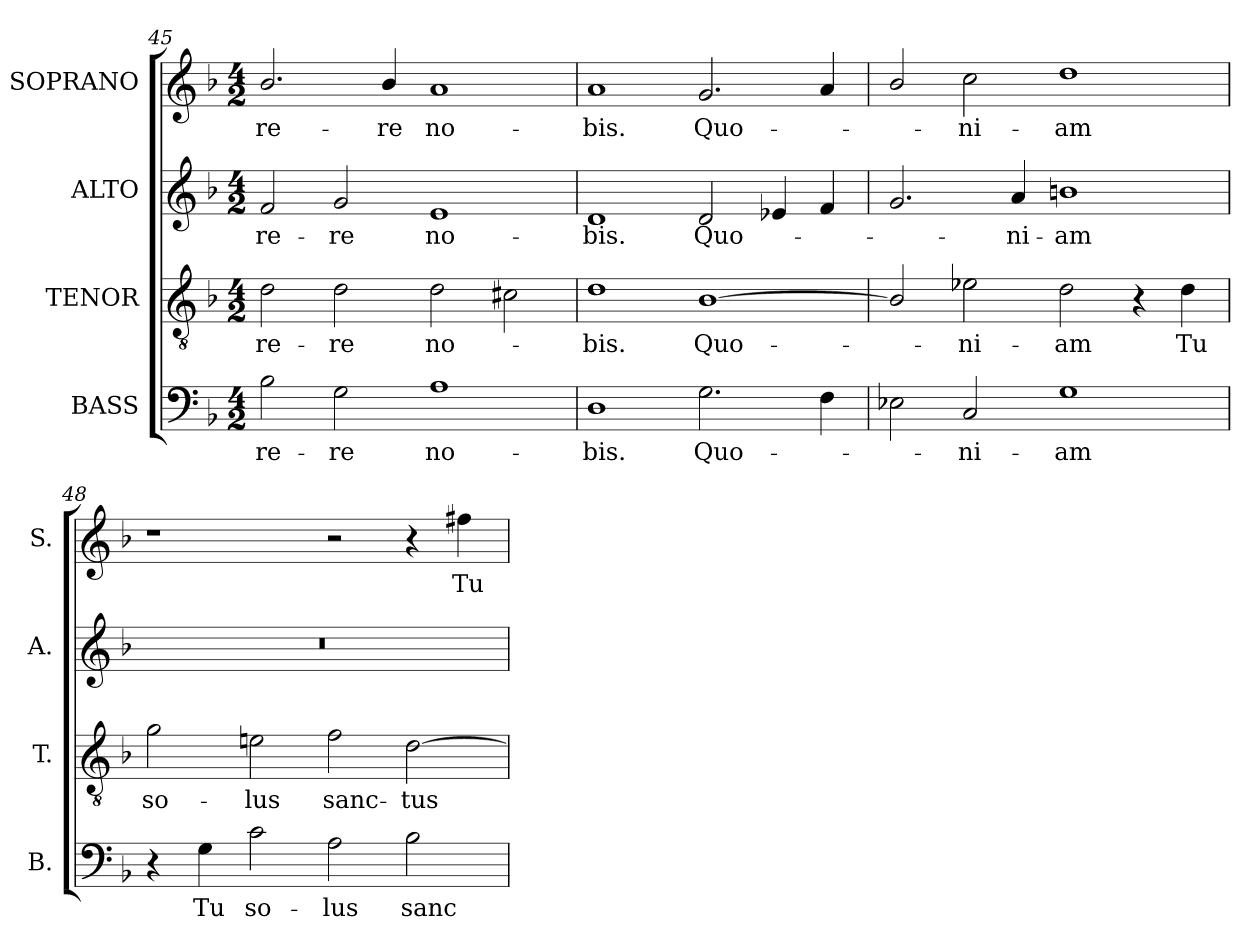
**kern	**text	**kern	**text	**kern	**text	**kern	**text
*part4	*part4	*part3	*part3	*part2	*part2	*part1	*part1
*staff4	*staff4	*staff3	*staff3	*staff2	*staff2	*staff1	*staff1
*I"BASS	*	*I"TENOR	*	*I"ALTO	*	*I"SOPRANO	*
*I'B.	*	*I'T.	*	*I'A.	*	*I'S.	*
*clefF4	*	*clefGv2	*	*clefG2	*	*clefG2	*
*	*	*ITrd7c12	*	*	*	*	*
*k[b-]	*	*k[b-]	*	*k[b-]	*	*k[b-]	*
*F:	*	*F:	*	*F:	*	*F:	*
*M4/2	*	*M4/2	*	*M4/2	*	*M4/2	*
=45	=45	=45	=45	=45	=45	=45	=45
!	!LO:LY:b:color=#000000	!	!	!	!	!	!
!	!	!	!LO:LY:b:color=#000000	!	!	!	!
!	!	!	!	!	!LO:LY:b:color=#000000	!	!
!	!	!	!	!	!	!	!LO:LY:b:color=#000000
2B-i\	-re-	2Di\	-re-	2fi/	-re-	2.b-i/	-re-
!	!LO:LY:b:color=#000000	!	!	!	!	!	!
!	!	!	!LO:LY:b:color=#000000	!	!	!	!
!	!	!	!	!	!LO:LY:b:color=#000000	!	!
2Gi\	-re	2Di\	-re	2gi/	-re	.	.
!	!	!	!	!	!	!	!LO:LY:b:color=#000000
.	.	.	.	.	.	4b-i/	-re
!	!LO:LY:b:color=#000000	!	!	!	!	!	!
!	!	!	!LO:LY:b:color=#000000	!	!	!	!
!	!	!	!	!	!LO:LY:b:color=#000000	!	!
!	!	!	!	!	!	!	!LO:LY:b:color=#000000
1Ai	no-	2Di\	no-	1ei	no-	1ai	no-
.	.	2C#Xi\	.	.	.	.	.
=46	=46	=46	=46	=46	=46	=46	=46
!	!LO:LY:b:color=#000000	!	!	!	!	!	!
!	!	!	!LO:LY:b:color=#000000	!	!	!	!
!	!	!	!	!	!LO:LY:b:color=#000000	!	!
!	!	!	!	!	!	!	!LO:LY:b:color=#000000
1Di	-bis.	1Di	-bis.	1di	-bis.	1ai	-bis.
!	!LO:LY:b:color=#000000	!	!	!	!	!	!
!	!	!	!LO:LY:b:color=#000000	!	!	!	!
!	!	!	!	!	!LO:LY:b:color=#000000	!	!
!	!	!	!	!	!	!	!LO:LY:b:color=#000000
2.Gi\	Quo-	[1BB-i	Quo-	2di/	Quo-	2.gi/	Quo-
.	.	.	.	4e-Xi/	.	.	.
4Fi\	.	.	.	4fi/	.	4ai/	.
!!LO:PB:g=z
=47	=47	=47	=47	=47	=47	=47	=47
2E-Xi\	.	2BB-i/]	.	2.gi/	.	2b-i/	.
!	!LO:LY:b:color=#000000	!	!	!	!	!	!
!	!	!	!LO:LY:b:color=#000000	!	!	!	!
!	!	!	!	!	!	!	!LO:LY:b:color=#000000
2Ci/	-ni-	2E-Xi\	-ni-	.	.	2cci\	-ni-
!	!	!	!	!	!LO:LY:b:color=#000000	!	!
.	.	.	.	4ai/	-ni-	.	.
!	!LO:LY:b:color=#000000	!	!	!	!	!	!
!	!	!	!LO:LY:b:color=#000000	!	!	!	!
!	!	!	!	!	!LO:LY:b:color=#000000	!	!
!	!	!	!	!	!	!	!LO:LY:b:color=#000000
1Gi	-am	2Di\	-am	1bni	-am	1ddi	-am
.	.	4r	.	.	.	.	.
!	!	!	!LO:LY:b:color=#000000	!	!	!	!
.	.	4Di\	Tu	.	.	.	.
=48	=48	=48	=48	=48	=48	=48	=48
!	!	!	!LO:LY:b:color=#000000	!LO:N:vis=1	!	!	!
4r	.	2Gi\	so-	0r	.	1r	.
!	!LO:LY:b:color=#000000	!	!	!	!	!	!
4Gi\	Tu	.	.	.	.	.	.
!	!LO:LY:b:color=#000000	!	!	!	!	!	!
!	!	!	!LO:LY:b:color=#000000	!	!	!	!
2ci\	so-	2Eni\	-lus	.	.	.	.
!	!LO:LY:b:color=#000000	!	!	!	!	!	!
!	!	!	!LO:LY:b:color=#000000	!	!	!	!
2Ai\	-lus	2Fi\	sanc-	.	.	2r	.
!	!LO:LY:b:color=#000000	!	!	!	!	!	!
!	!	!	!LO:LY:b:color=#000000	!	!	!	!
2B-i\	sanc-	[2Di\	-tus	.	.	4r	.
!	!	!	!	!	!	!	!LO:LY:b:color=#000000
.	.	.	.	.	.	4ff#Xi\	Tu
=	=	=	=	=	=	=	=
*-	*-	*-	*-	*-	*-	*-	*-
